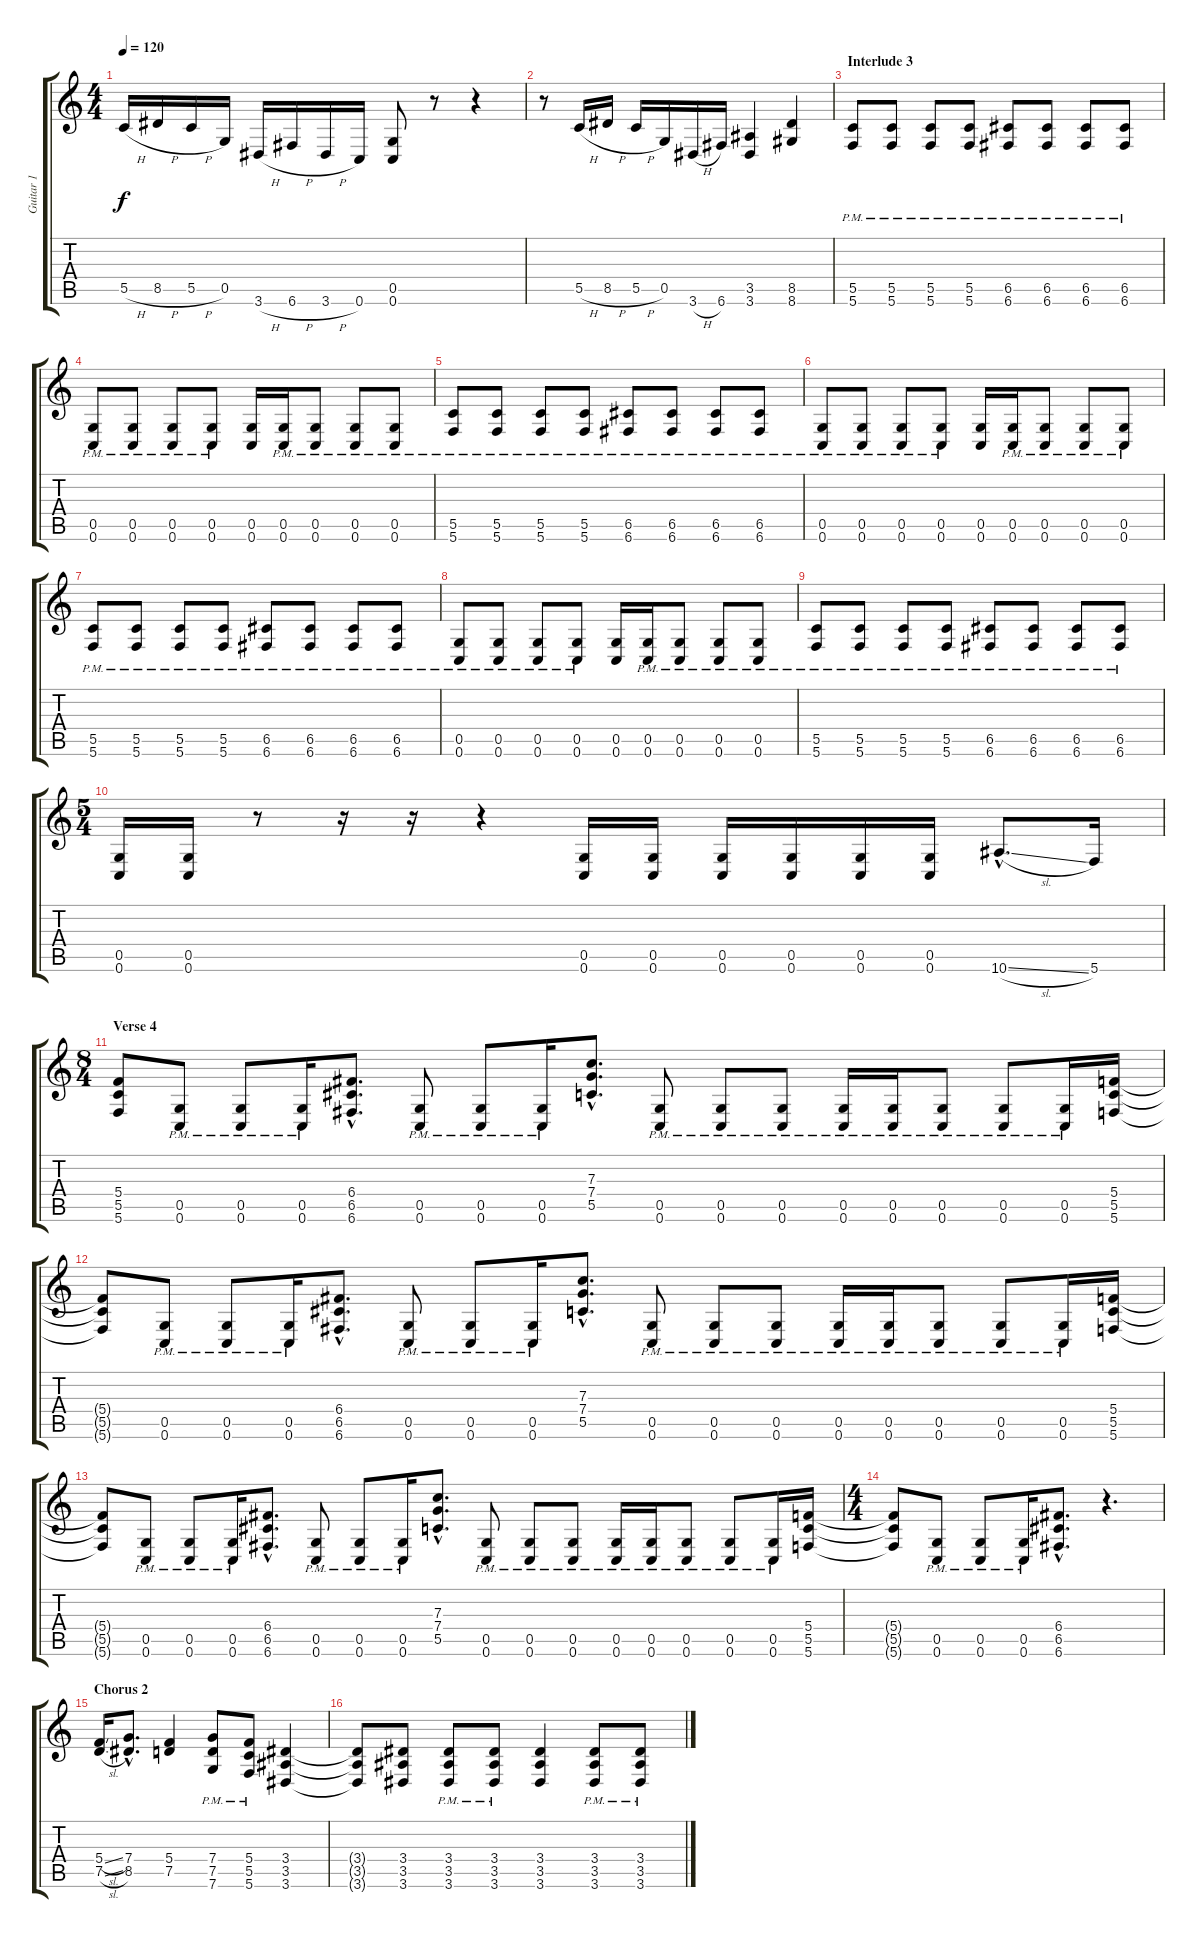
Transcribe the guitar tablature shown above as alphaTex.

\track ("Guitar 1" "Guitar 1") {instrument distortionguitar}
\staff {score tabs}
\tuning (D4 A3 F3 C3 G2 C2) {hide}
\ts (4 4)
\tempo 120
\clef g2
\ks c
5.5{h}.16{dy f} 8.5{h}.16 5.5{h}.16 0.5.16 3.6{h}.16 6.6{h}.16 3.6{h}.16 0.6.16 (0.5 0.6).8 r.8 r.4 |
r.8 5.5{h}.16 8.5{h}.16 5.5{h}.16 0.5.16 3.6{h}.16 6.6.16 (3.5 3.6).4 (8.5 8.6).4 |
\section ("" "Interlude 3")
(5.5{pm} 5.6).8 (5.5{pm} 5.6).8 (5.5{pm} 5.6).8 (5.5{pm} 5.6).8 (6.5{pm} 6.6).8 (6.5{pm} 6.6).8 (6.5{pm} 6.6).8 (6.5{pm} 6.6).8 |
(0.5{pm} 0.6).8 (0.5{pm} 0.6).8 (0.5{pm} 0.6).8 (0.5{pm} 0.6).8 (0.5 0.6).16 (0.5{pm} 0.6).16 (0.5{pm} 0.6).8 (0.5{pm} 0.6).8 (0.5{pm} 0.6).8 |
(5.5{pm} 5.6).8 (5.5{pm} 5.6).8 (5.5{pm} 5.6).8 (5.5{pm} 5.6).8 (6.5{pm} 6.6).8 (6.5{pm} 6.6).8 (6.5{pm} 6.6).8 (6.5{pm} 6.6).8 |
(0.5{pm} 0.6).8 (0.5{pm} 0.6).8 (0.5{pm} 0.6).8 (0.5{pm} 0.6).8 (0.5 0.6).16 (0.5{pm} 0.6).16 (0.5{pm} 0.6).8 (0.5{pm} 0.6).8 (0.5{pm} 0.6).8 |
(5.5{pm} 5.6).8 (5.5{pm} 5.6).8 (5.5{pm} 5.6).8 (5.5{pm} 5.6).8 (6.5{pm} 6.6).8 (6.5{pm} 6.6).8 (6.5{pm} 6.6).8 (6.5{pm} 6.6).8 |
(0.5{pm} 0.6).8 (0.5{pm} 0.6).8 (0.5{pm} 0.6).8 (0.5{pm} 0.6).8 (0.5 0.6).16 (0.5{pm} 0.6).16 (0.5{pm} 0.6).8 (0.5{pm} 0.6).8 (0.5{pm} 0.6).8 |
(5.5{pm} 5.6).8 (5.5{pm} 5.6).8 (5.5{pm} 5.6).8 (5.5{pm} 5.6).8 (6.5{pm} 6.6).8 (6.5{pm} 6.6).8 (6.5{pm} 6.6).8 (6.5{pm} 6.6).8 |
\ts (5 4)
(0.5 0.6).16 (0.5 0.6).16 r.8 r.16 r.16 r.4 (0.5 0.6).16 (0.5 0.6).16 (0.5 0.6).16 (0.5 0.6).16 (0.5 0.6).16 (0.5 0.6).16 10.6{sl hac}.8{d} 5.6.16 |
\ts (8 4)
\section ("" "Verse 4")
(5.4 5.5 5.6).8 (0.5{pm} 0.6).8 (0.5{pm} 0.6).8 (0.5{pm} 0.6).16 (6.4{hac} 6.5{hac} 6.6{hac}).8{d} (0.5{pm} 0.6).8 (0.5{pm} 0.6).8 (0.5{pm} 0.6).16 (7.3{hac} 7.4{hac} 5.5{hac}).8{d} (0.5{pm} 0.6).8 (0.5{pm} 0.6).8 (0.5{pm} 0.6).8 (0.5{pm} 0.6).16 (0.5{pm} 0.6).16 (0.5{pm} 0.6).8 (0.5{pm} 0.6).8 (0.5{pm} 0.6).16 (5.4 5.5 5.6).16 |
(5.4{t} 5.5{t} 5.6{t}).8 (0.5{pm} 0.6).8 (0.5{pm} 0.6).8 (0.5{pm} 0.6).16 (6.4{hac} 6.5{hac} 6.6{hac}).8{d} (0.5{pm} 0.6).8 (0.5{pm} 0.6).8 (0.5{pm} 0.6).16 (7.3{hac} 7.4{hac} 5.5{hac}).8{d} (0.5{pm} 0.6).8 (0.5{pm} 0.6).8 (0.5{pm} 0.6).8 (0.5{pm} 0.6).16 (0.5{pm} 0.6).16 (0.5{pm} 0.6).8 (0.5{pm} 0.6).8 (0.5{pm} 0.6).16 (5.4 5.5 5.6).16 |
(5.4{t} 5.5{t} 5.6{t}).8 (0.5{pm} 0.6).8 (0.5{pm} 0.6).8 (0.5{pm} 0.6).16 (6.4{hac} 6.5{hac} 6.6{hac}).8{d} (0.5{pm} 0.6).8 (0.5{pm} 0.6).8 (0.5{pm} 0.6).16 (7.3{hac} 7.4{hac} 5.5{hac}).8{d} (0.5{pm} 0.6).8 (0.5{pm} 0.6).8 (0.5{pm} 0.6).8 (0.5{pm} 0.6).16 (0.5{pm} 0.6).16 (0.5{pm} 0.6).8 (0.5{pm} 0.6).8 (0.5{pm} 0.6).16 (5.4 5.5 5.6).16 |
\ts (4 4)
(5.4{t} 5.5{t} 5.6{t}).8 (0.5{pm} 0.6).8 (0.5{pm} 0.6).8 (0.5{pm} 0.6).16 (6.4{hac} 6.5{hac} 6.6{hac}).8{d} r.4{d} |
\section ("" "Chorus 2")
(5.4{sl} 7.5{sl}).16 (7.4{hac} 8.5{hac}).8{d} (5.4 7.5).4 (7.4{pm} 7.5{pm} 7.6{pm}).8 (5.4{pm} 5.5{pm} 5.6{pm}).8 (3.4 3.5 3.6).4 |
(3.4{t} 3.5{t} 3.6{t}).8 (3.4 3.5 3.6).8 (3.4{pm} 3.5{pm} 3.6{pm}).8 (3.4{pm} 3.5{pm} 3.6{pm}).8 (3.4 3.5 3.6).4 (3.4{pm} 3.5{pm} 3.6{pm}).8 (3.4{pm} 3.5{pm} 3.6{pm}).8
